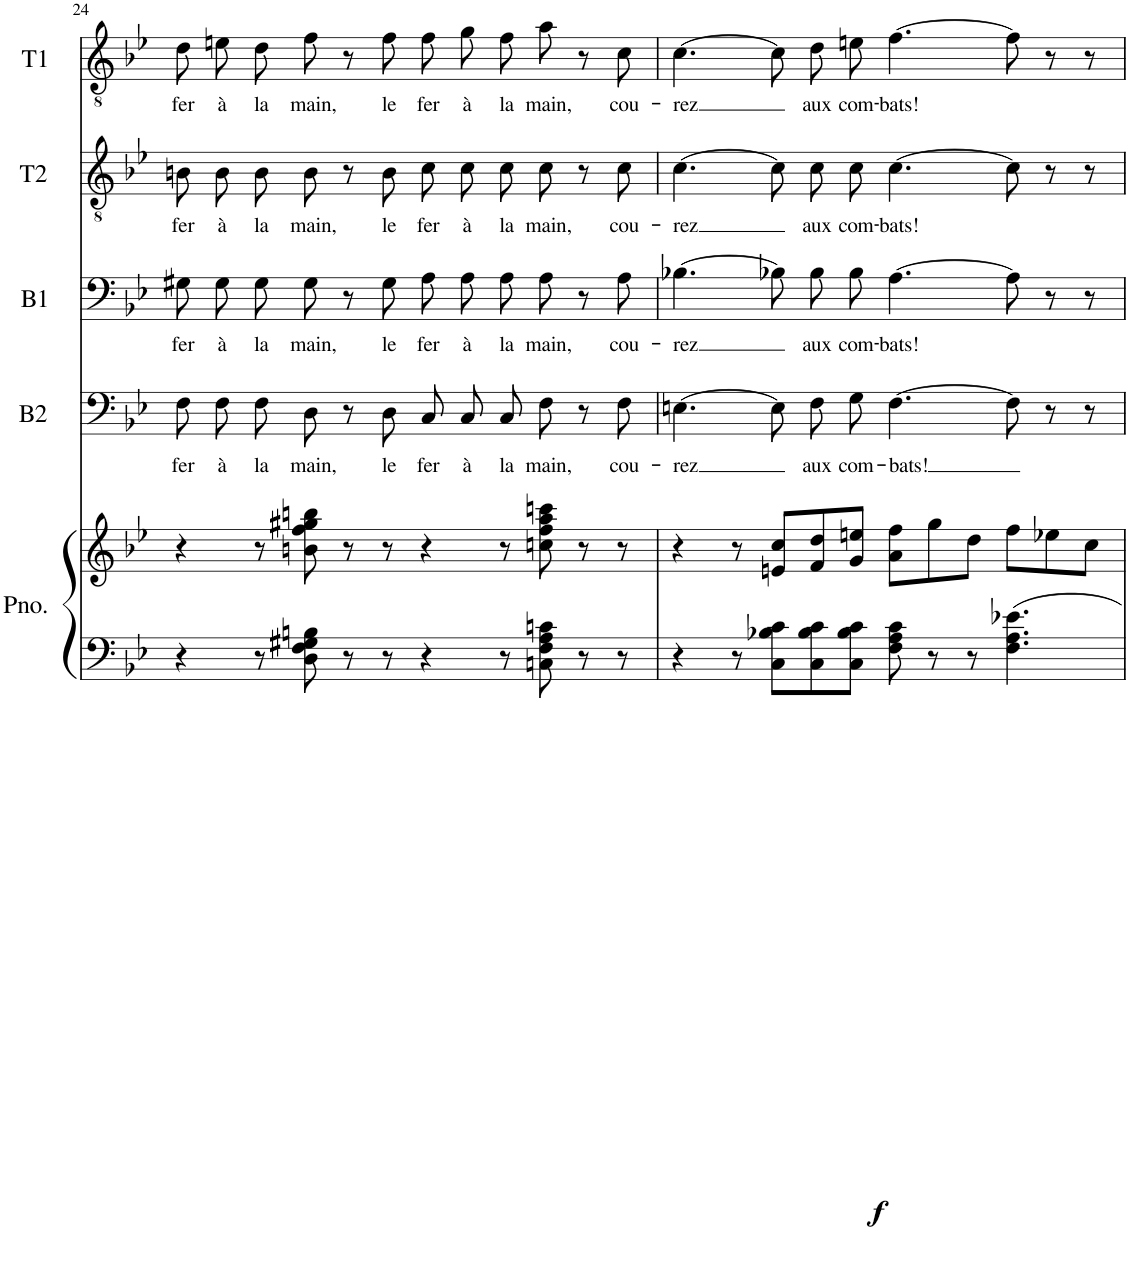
**kern	**kern	**dynam	**kern	**text	**kern	**text	**kern	**text	**kern	**text
*part5	*part5	*part5	*part4	*part4	*part3	*part3	*part2	*part2	*part1	*part1
*staff6	*staff5	*staff5/6	*staff4	*staff4	*staff3	*staff3	*staff2	*staff2	*staff1	*staff1
*I"Piano	*	*	*I"B2	*	*I"B1	*	*I"T2	*	*I"T1	*
*I'Pno.	*	*	*I'B2	*	*I'B1	*	*I'T2	*	*I'T1	*
!!LO:PB:g=z
*clefF4	*clefG2	*	*clefF4	*	*clefF4	*	*clefGv2	*	*clefGv2	*
*k[b-e-]	*k[b-e-]	*	*k[b-e-]	*	*k[b-e-]	*	*k[b-e-]	*	*k[b-e-]	*
*M12/8	*M12/8	*	*M12/8	*	*M12/8	*	*M12/8	*	*M12/8	*
=24	=24	=24	=24	=24	=24	=24	=24	=24	=24	=24
!	!	!	!	!LO:LY:b	!	!LO:LY:b	!	!LO:LY:b	!	!LO:LY:b
4r	4r	.	8F\L	fer	8G#X\L	fer	8Bn\L	fer	8d\L	fer
!	!	!	!	!LO:LY:b	!	!LO:LY:b	!	!LO:LY:b	!	!LO:LY:b
.	.	.	8F\	à	8G#\	à	8B\	à	8en\	à
!	!	!	!	!LO:LY:b	!	!LO:LY:b	!	!LO:LY:b	!	!LO:LY:b
8r	8r	.	8F\J	la	8G#\J	la	8B\J	la	8d\J	la
!	!	!	!	!LO:LY:b	!	!LO:LY:b	!	!LO:LY:b	!	!LO:LY:b
8D\ 8F\ 8G#X\ 8Bn\	8bn\ 8ff\ 8gg#X\ 8bbn\	.	8D\	main,	8G#\	main,	8B\	main,	8f\	main,
8r	8r	.	8r	.	8r	.	8r	.	8r	.
!	!	!	!	!LO:LY:b	!	!LO:LY:b	!	!LO:LY:b	!	!LO:LY:b
8r	8r	.	8D\	le	8G#\	le	8B\	le	8f\	le
!	!	!	!	!LO:LY:b	!	!LO:LY:b	!	!LO:LY:b	!	!LO:LY:b
4r	4r	.	8C/L	fer	8A\L	fer	8c\L	fer	8f\L	fer
!	!	!	!	!LO:LY:b	!	!LO:LY:b	!	!LO:LY:b	!	!LO:LY:b
.	.	.	8C/	à	8A\	à	8c\	à	8g\	à
!	!	!LO:DY:b=2	!	!LO:LY:b	!	!LO:LY:b	!	!LO:LY:b	!	!LO:LY:b
8r	8r	f	8C/J	la	8A\J	la	8c\J	la	8f\J	la
!	!	!	!	!LO:LY:b	!	!LO:LY:b	!	!LO:LY:b	!	!LO:LY:b
8Cn\ 8F\ 8A\ 8cn\	8ccn\ 8ff\ 8aa\ 8cccn\	.	8F\	main,	8A\	main,	8c\	main,	8a\	main,
8r	8r	.	8r	.	8r	.	8r	.	8r	.
!	!	!	!	!LO:LY:b	!	!LO:LY:b	!	!LO:LY:b	!	!LO:LY:b
8r	8r	.	8F\	cou-	8A\	cou-	8c\	cou-	8c\	cou-
=25	=25	=25	=25	=25	=25	=25	=25	=25	=25	=25
!	!	!	!	!LO:LY:b	!	!LO:LY:b	!	!LO:LY:b	!	!LO:LY:b
4r	4r	.	[4.En\	-rez	[4.B-X\	-rez	[4.c\	-rez	[4.c\	-rez
8r	8r	.	.	.	.	.	.	.	.	.
8C\ 8B-X\ 8c\L	8en/ 8cc/L	.	8E\L]	.	8B-X\L]	.	8c\L]	.	8c\L]	.
!	!	!	!	!LO:LY:b	!	!LO:LY:b	!	!LO:LY:b	!	!LO:LY:b
8C\ 8B-\ 8c\	8f/ 8dd/	.	8F\	aux	8B-\	aux	8c\	aux	8d\	aux
!	!	!	!	!LO:LY:b	!	!LO:LY:b	!	!LO:LY:b	!	!LO:LY:b
8C\ 8B-\ 8c\J	8g/ 8een/J	.	8G\J	com-	8B-\J	com-	8c\J	com-	8en\J	com-
!	!	!	!	!LO:LY:b	!	!LO:LY:b	!	!LO:LY:b	!	!LO:LY:b
8F\ 8A\ 8c\	8a\ 8ff\L	.	[4.F\	-bats!	[4.A\	-bats!	[4.c\	-bats!	[4.f\	-bats!
8r	8gg\	.	.	.	.	.	.	.	.	.
8r	8dd\J	.	.	.	.	.	.	.	.	.
4.F\ 4.A\ 4.e-X\	8ff\L	.	8F\]	.	8A\]	.	8c\]	.	8f\]	.
.	8ee-X\	.	8r	.	8r	.	8r	.	8r	.
.	8cc\J	.	8r	.	8r	.	8r	.	8r	.
=	=	=	=	=	=	=	=	=	=	=
*-	*-	*-	*-	*-	*-	*-	*-	*-	*-	*-
